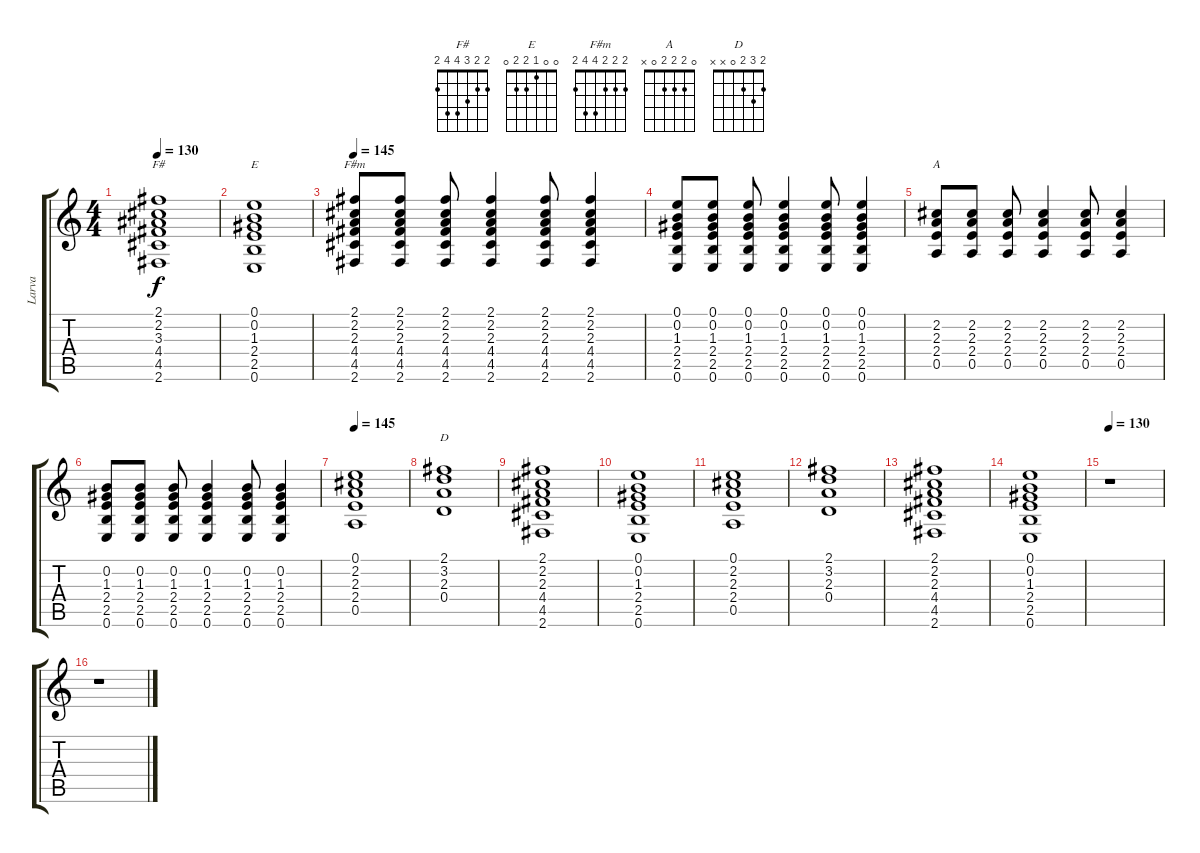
\track ("Larva" "Larva") {instrument overdrivenguitar}
\staff {score tabs}
\tuning (E4 B3 G3 D3 A2 E2) {hide}
\chord ("F#" 2 2 3 4 4 2)
\chord ("E" 0 0 1 2 2 0)
\chord ("F#m" 2 2 2 4 4 2)
\chord ("A" 0 2 2 2 0 x)
\chord ("D" 2 3 2 0 x x)
\ts (4 4)
\tempo 130
\clef g2
\ks c
(2.1 2.2 3.3 4.4 4.5 2.6).1{ch "F#" dy f} |
(0.1 0.2 1.3 2.4 2.5 0.6).1{ch "E"} |
\tempo 145
(2.1 2.2 2.3 4.4 4.5 2.6).8{ch "F#m" volume 10} (2.1 2.2 2.3 4.4 4.5 2.6).8 (2.1 2.2 2.3 4.4 4.5 2.6).8 (2.1 2.2 2.3 4.4 4.5 2.6).4 (2.1 2.2 2.3 4.4 4.5 2.6).8 (2.1 2.2 2.3 4.4 4.5 2.6).4 |
(0.1 0.2 1.3 2.4 2.5 0.6).8 (0.1 0.2 1.3 2.4 2.5 0.6).8 (0.1 0.2 1.3 2.4 2.5 0.6).8 (0.1 0.2 1.3 2.4 2.5 0.6).4 (0.1 0.2 1.3 2.4 2.5 0.6).8 (0.1 0.2 1.3 2.4 2.5 0.6).4 |
(2.2 2.3 2.4 0.5).8{ch "A"} (2.2 2.3 2.4 0.5).8 (2.2 2.3 2.4 0.5).8 (2.2 2.3 2.4 0.5).4 (2.2 2.3 2.4 0.5).8 (2.2 2.3 2.4 0.5).4 |
(0.2 1.3 2.4 2.5 0.6).8 (0.2 1.3 2.4 2.5 0.6).8 (0.2 1.3 2.4 2.5 0.6).8 (0.2 1.3 2.4 2.5 0.6).4 (0.2 1.3 2.4 2.5 0.6).8 (0.2 1.3 2.4 2.5 0.6).4 |
\tempo 145
(0.1 2.2 2.3 2.4 0.5).1{volume 8} |
(2.1 3.2 2.3 0.4).1{ch "D"} |
(2.1 2.2 2.3 4.4 4.5 2.6).1 |
(0.1 0.2 1.3 2.4 2.5 0.6).1 |
(0.1 2.2 2.3 2.4 0.5).1 |
(2.1 3.2 2.3 0.4).1 |
(2.1 2.2 2.3 4.4 4.5 2.6).1 |
(0.1 0.2 1.3 2.4 2.5 0.6).1 |
\tempo 130
r.1 |
r.1
